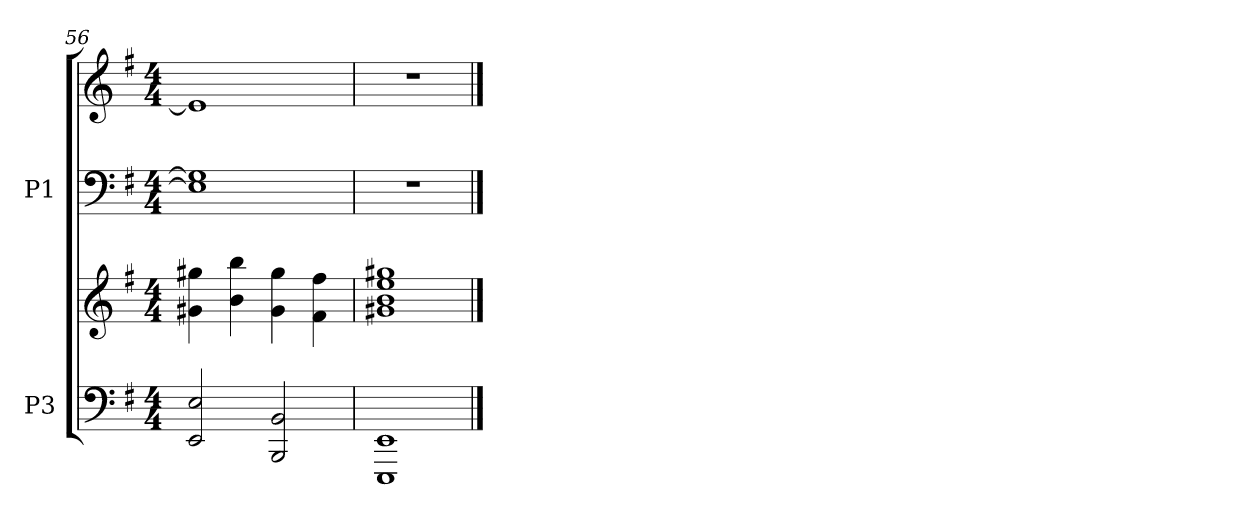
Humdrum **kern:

**kern	**kern	**kern	**kern
*part2	*part2	*part1	*part1
*staff4	*staff3	*staff2	*staff1
*I"P3	*	*I"P1	*
*clefF4	*clefG2	*clefF4	*clefG2
*k[f#]	*k[f#]	*k[f#]	*k[f#]
*e:	*e:	*e:	*e:
*M4/4	*M4/4	*M4/4	*M4/4
=56	=56	=56	=56
2EEi/ 2Ei	4g#Xi\ 4gg#Xi	1Ei] 1G#i]	1ei]
.	4bi\ 4bbi	.	.
2BBBi/ 2BBi	4g#i\ 4gg#i	.	.
.	4f#i\ 4ff#i	.	.
=57	=57	=57	=57
1EEEi 1EEi	1g#Xi 1bi 1eei 1gg#Xi	1r	1r
==	==	==	==
*-	*-	*-	*-
